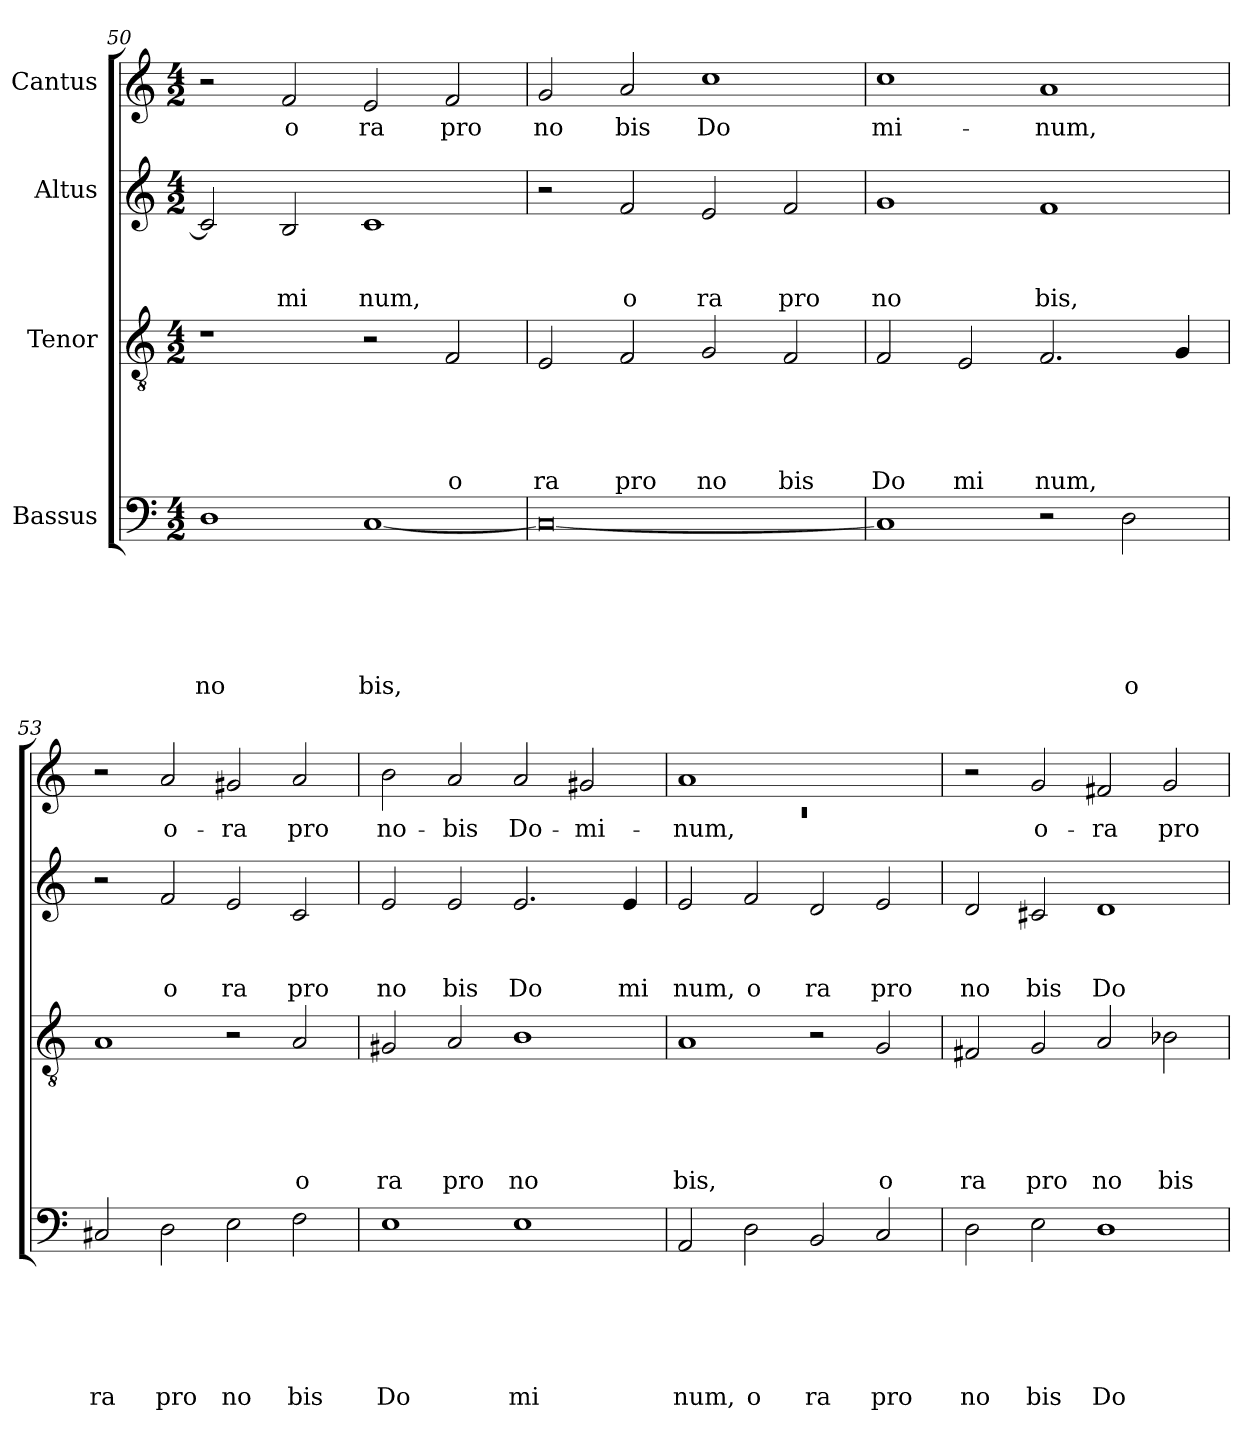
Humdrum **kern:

**kern	**text	**text	**text	**text	**text	**text	**kern	**text	**text	**text	**text	**text	**kern	**text	**text	**text	**kern	**text
*part4	*part4	*part4	*part4	*part4	*part4	*part4	*part3	*part3	*part3	*part3	*part3	*part3	*part2	*part2	*part2	*part2	*part1	*part1
*staff4	*staff4	*staff4	*staff4	*staff4	*staff4	*staff4	*staff3	*staff3	*staff3	*staff3	*staff3	*staff3	*staff2	*staff2	*staff2	*staff2	*staff1	*staff1
*I"Bassus	*	*	*	*	*	*	*I"Tenor	*	*	*	*	*	*I"Altus	*	*	*	*I"Cantus	*
*clefF4	*	*	*	*	*	*	*clefGv2	*	*	*	*	*	*clefG2	*	*	*	*clefG2	*
*k[]	*	*	*	*	*	*	*k[]	*	*	*	*	*	*k[]	*	*	*	*k[]	*
*C:	*	*	*	*	*	*	*C:	*	*	*	*	*	*C:	*	*	*	*C:	*
*M4/2	*	*	*	*	*	*	*M4/2	*	*	*	*	*	*M4/2	*	*	*	*M4/2	*
=50	=50	=50	=50	=50	=50	=50	=50	=50	=50	=50	=50	=50	=50	=50	=50	=50	=50	=50
!	!	!	!	!	!	!LO:LY:b	!	!	!	!	!	!	!	!	!	!	!	!
1D	.	.	.	.	.	no	1r	.	.	.	.	.	2c/]	.	.	.	2r	.
!	!	!	!	!	!	!	!	!	!	!	!	!	!	!	!	!LO:LY:b	!	!LO:LY:b
.	.	.	.	.	.	.	.	.	.	.	.	.	2B/	.	.	mi	2f/	o
!	!	!	!	!	!	!LO:LY:b	!	!	!	!	!	!	!	!	!	!LO:LY:b	!	!LO:LY:b
[<1C	.	.	.	.	.	bis,	2r	.	.	.	.	.	1c	.	.	num,	2e/	ra
!	!	!	!	!	!	!	!	!	!	!	!	!LO:LY:b	!	!	!	!	!	!LO:LY:b
.	.	.	.	.	.	.	2F/	.	.	.	.	o	.	.	.	.	2f/	pro
=51	=51	=51	=51	=51	=51	=51	=51	=51	=51	=51	=51	=51	=51	=51	=51	=51	=51	=51
!	!	!	!	!	!	!	!	!	!	!	!	!LO:LY:b	!	!	!	!	!	!LO:LY:b
0C_	.	.	.	.	.	.	2E/	.	.	.	.	ra	2r	.	.	.	2g/	no
!	!	!	!	!	!	!	!	!	!	!	!	!LO:LY:b	!	!	!	!LO:LY:b	!	!LO:LY:b
.	.	.	.	.	.	.	2F/	.	.	.	.	pro	2f/	.	.	o	2a/	bis
!	!	!	!	!	!	!	!	!	!	!	!	!LO:LY:b	!	!	!	!LO:LY:b	!	!LO:LY:b
.	.	.	.	.	.	.	2G/	.	.	.	.	no	2e/	.	.	ra	1cc	Do
!	!	!	!	!	!	!	!	!	!	!	!	!LO:LY:b	!	!	!	!LO:LY:b	!	!
.	.	.	.	.	.	.	2F/	.	.	.	.	bis	2f/	.	.	pro	.	.
!!LO:LB:g=z
=52	=52	=52	=52	=52	=52	=52	=52	=52	=52	=52	=52	=52	=52	=52	=52	=52	=52	=52
!	!	!	!	!	!	!	!	!	!	!	!	!LO:LY:b	!	!	!	!LO:LY:b	!	!LO:LY:b
1C]	.	.	.	.	.	.	2F/	.	.	.	.	Do	1g	.	.	no	1cc	mi-
!	!	!	!	!	!	!	!	!	!	!	!	!LO:LY:b	!	!	!	!	!	!
.	.	.	.	.	.	.	2E/	.	.	.	.	mi	.	.	.	.	.	.
!	!	!	!	!	!	!	!	!	!	!	!	!LO:LY:b	!	!	!	!LO:LY:b	!	!LO:LY:b
2r	.	.	.	.	.	.	2.F/	.	.	.	.	num,	1f	.	.	bis,	1a	-num,
!	!	!	!	!	!	!LO:LY:b	!	!	!	!	!	!	!	!	!	!	!	!
2D\	.	.	.	.	.	o	.	.	.	.	.	.	.	.	.	.	.	.
.	.	.	.	.	.	.	4G/	.	.	.	.	.	.	.	.	.	.	.
=53	=53	=53	=53	=53	=53	=53	=53	=53	=53	=53	=53	=53	=53	=53	=53	=53	=53	=53
!	!	!	!	!	!	!LO:LY:b	!	!	!	!	!	!	!	!	!	!	!	!
2C#X/	.	.	.	.	.	ra	1A	.	.	.	.	.	2r	.	.	.	2r	.
!	!	!	!	!	!	!LO:LY:b	!	!	!	!	!	!	!	!	!	!LO:LY:b	!	!LO:LY:b
2D\	.	.	.	.	.	pro	.	.	.	.	.	.	2f/	.	.	o	2a/	o-
!	!	!	!	!	!	!LO:LY:b	!	!	!	!	!	!	!	!	!	!LO:LY:b	!	!LO:LY:b
2E\	.	.	.	.	.	no	2r	.	.	.	.	.	2e/	.	.	ra	2g#X/	-ra
!	!	!	!	!	!	!LO:LY:b	!	!	!	!	!	!LO:LY:b	!	!	!	!LO:LY:b	!	!LO:LY:b
2F\	.	.	.	.	.	bis	2A/	.	.	.	.	o	2c/	.	.	pro	2a/	pro
=54	=54	=54	=54	=54	=54	=54	=54	=54	=54	=54	=54	=54	=54	=54	=54	=54	=54	=54
!	!	!	!	!	!	!LO:LY:b	!	!	!	!	!	!LO:LY:b	!	!	!	!LO:LY:b	!	!LO:LY:b
1E	.	.	.	.	.	Do	2G#X/	.	.	.	.	ra	2e/	.	.	no	2b\	no-
!	!	!	!	!	!	!	!	!	!	!	!	!LO:LY:b	!	!	!	!LO:LY:b	!	!LO:LY:b
.	.	.	.	.	.	.	2A/	.	.	.	.	pro	2e/	.	.	bis	2a/	-bis
!	!	!	!	!	!	!LO:LY:b	!	!	!	!	!	!LO:LY:b	!	!	!	!LO:LY:b	!	!LO:LY:b
1E	.	.	.	.	.	mi	1B	.	.	.	.	no	2.e/	.	.	Do	2a/	Do-
!	!	!	!	!	!	!	!	!	!	!	!	!	!	!	!	!	!	!LO:LY:b
.	.	.	.	.	.	.	.	.	.	.	.	.	.	.	.	.	2g#/	-mi-
!	!	!	!	!	!	!	!	!	!	!	!	!	!	!	!	!LO:LY:b	!	!
.	.	.	.	.	.	.	.	.	.	.	.	.	4e/	.	.	mi	.	.
=55	=55	=55	=55	=55	=55	=55	=55	=55	=55	=55	=55	=55	=55	=55	=55	=55	=55	=55
*	*	*	*	*	*	*	*	*	*	*	*	*	*	*	*	*	*^	*
!	!	!	!	!	!	!LO:LY:b	!	!	!	!	!	!LO:LY:b	!	!	!	!LO:LY:b	!	!LO:N:vis=1	!LO:LY:b
2AA/	.	.	.	.	.	num,	1A	.	.	.	.	bis,	2e/	.	.	num,	1a	0rc	-num,
!	!	!	!	!	!	!LO:LY:b	!	!	!	!	!	!	!	!	!	!LO:LY:b	!	!	!
2D\	.	.	.	.	.	o	.	.	.	.	.	.	2f/	.	.	o	.	.	.
!	!	!	!	!	!	!LO:LY:b	!	!	!	!	!	!	!	!	!	!LO:LY:b	!	!	!
2BB/	.	.	.	.	.	ra	2r	.	.	.	.	.	2d/	.	.	ra	1ryy	.	.
!	!	!	!	!	!	!LO:LY:b	!	!	!	!	!	!LO:LY:b	!	!	!	!LO:LY:b	!	!	!
2C/	.	.	.	.	.	pro	2G/	.	.	.	.	o	2e/	.	.	pro	.	.	.
*	*	*	*	*	*	*	*	*	*	*	*	*	*	*	*	*	*v	*v	*
=56	=56	=56	=56	=56	=56	=56	=56	=56	=56	=56	=56	=56	=56	=56	=56	=56	=56	=56
!	!	!	!	!	!	!LO:LY:b	!	!	!	!	!	!LO:LY:b	!	!	!	!LO:LY:b	!	!
2D\	.	.	.	.	.	no	2F#X/	.	.	.	.	ra	2d/	.	.	no	2r	.
!	!	!	!	!	!	!LO:LY:b	!	!	!	!	!	!LO:LY:b	!	!	!	!LO:LY:b	!	!LO:LY:b
2E\	.	.	.	.	.	bis	2G/	.	.	.	.	pro	2c#X/	.	.	bis	2g/	o-
!	!	!	!	!	!	!LO:LY:b	!	!	!	!	!	!LO:LY:b	!	!	!	!LO:LY:b	!	!LO:LY:b
1D	.	.	.	.	.	Do	2A/	.	.	.	.	no	1d	.	.	Do	2f#X/	-ra
!	!	!	!	!	!	!	!	!	!	!	!	!LO:LY:b	!	!	!	!	!	!LO:LY:b
.	.	.	.	.	.	.	2B-X\	.	.	.	.	bis	.	.	.	.	2g/	pro
=	=	=	=	=	=	=	=	=	=	=	=	=	=	=	=	=	=	=
*-	*-	*-	*-	*-	*-	*-	*-	*-	*-	*-	*-	*-	*-	*-	*-	*-	*-	*-
